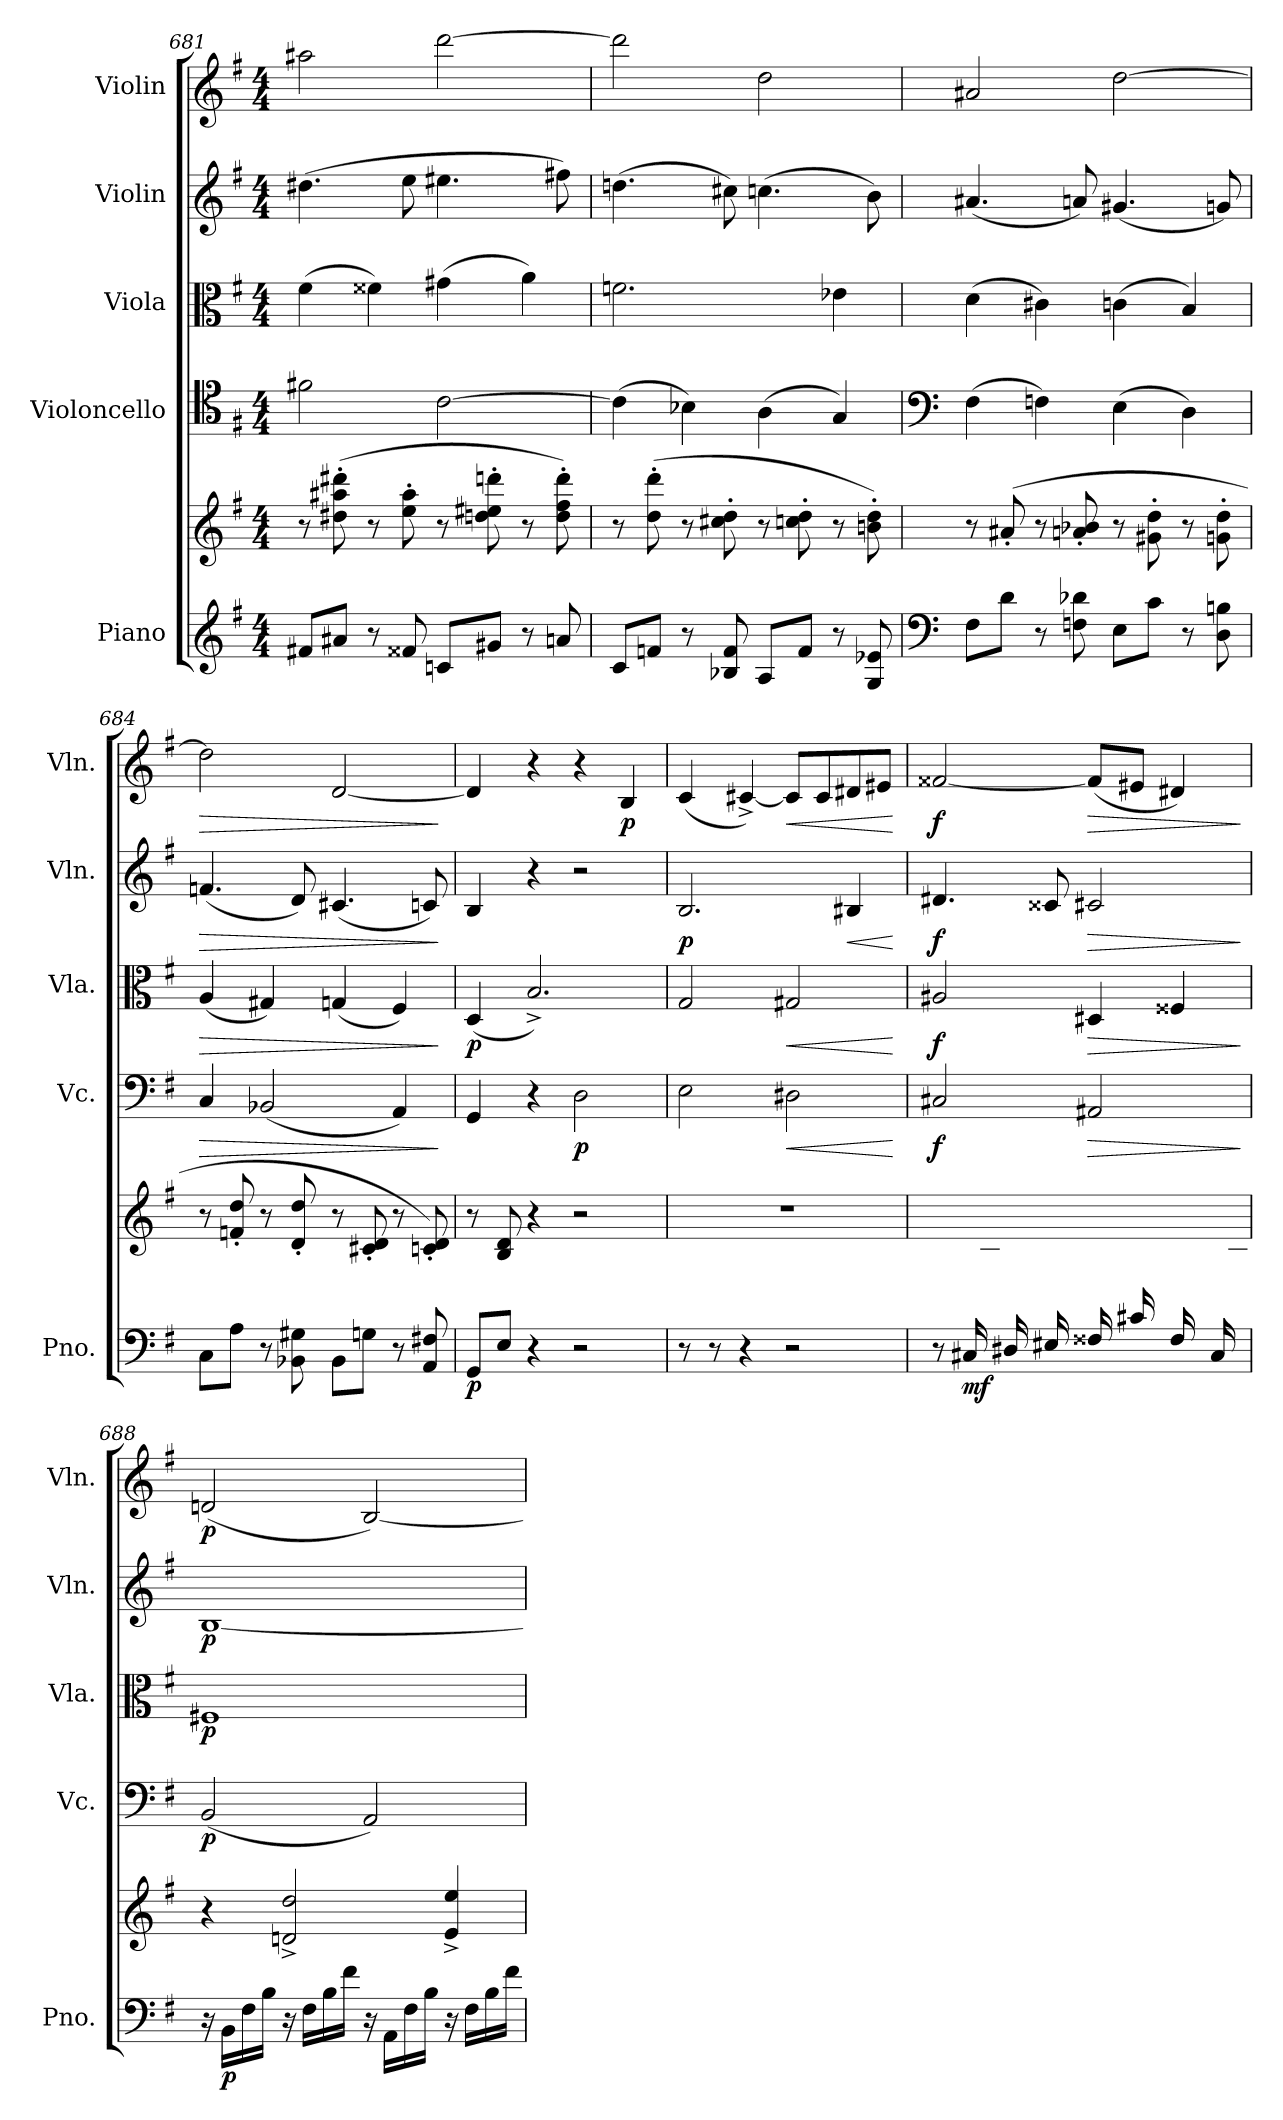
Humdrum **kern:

**kern	**kern	**dynam	**kern	**dynam	**kern	**dynam	**kern	**dynam	**kern	**dynam
*part5	*part5	*part5	*part4	*part4	*part3	*part3	*part2	*part2	*part1	*part1
*staff6	*staff5	*staff5/6	*staff4	*staff4	*staff3	*staff3	*staff2	*staff2	*staff1	*staff1
*I"Piano	*	*	*I"Violoncello	*	*I"Viola	*	*I"Violin	*	*I"Violin	*
*I'Pno.	*	*	*I'Vc.	*	*I'Vla.	*	*I'Vln.	*	*I'Vln.	*
!!LO:PB:g=z
*clefG2	*clefG2	*	*clefC4	*	*clefC3	*	*clefG2	*	*clefG2	*
*k[f#]	*k[f#]	*	*k[f#]	*	*k[f#]	*	*k[f#]	*	*k[f#]	*
*M4/4	*M4/4	*	*M4/4	*	*M4/4	*	*M4/4	*	*M4/4	*
=681	=681	=681	=681	=681	=681	=681	=681	=681	=681	=681
8f#X/L	8r	.	2f#X\	.	(4f#\	.	(4.dd#X\	.	2aa#X\	.
8a#X/J	(8dd#X\' 8aa#X\' 8ddd#X\'	.	.	.	.	.	.	.	.	.
8r	8r	.	.	.	4f##X\)	.	.	.	.	.
8f##X/	8ee\' 8aa#\'	.	.	.	.	.	8ee\	.	.	.
8cn/L	8r	.	[2c\	.	(4g#X\	.	4.ee#X\	.	[2ddd\	.
8g#X/J	8ddn\' 8ee#X\' 8dddn\'	.	.	.	.	.	.	.	.	.
8r	8r	.	.	.	4a\)	.	.	.	.	.
8an/	8dd\' 8ff#\' 8ddd\')	.	.	.	.	.	8ff#X\)	.	.	.
=682	=682	=682	=682	=682	=682	=682	=682	=682	=682	=682
8c/L	8r	.	(4c\]	.	2.fn\	.	(4.ddn\	.	2ddd\]	.
8fn/J	(8dd\' 8ddd\'	.	.	.	.	.	.	.	.	.
8r	8r	.	4B-X\)	.	.	.	.	.	.	.
8B-X/ 8f/	8cc#X\' 8dd\'	.	.	.	.	.	8cc#X\)	.	.	.
8A/L	8r	.	(4A\	.	.	.	(4.ccn\	.	2dd\	.
8f/J	8ccn\' 8dd\'	.	.	.	.	.	.	.	.	.
8r	8r	.	4G/)	.	4e-X\	.	.	.	.	.
8G/ 8e-X/	8bn\' 8dd\')	.	.	.	.	.	8b\)	.	.	.
!!LO:LB:g=z
=683	=683	=683	=683	=683	=683	=683	=683	=683	=683	=683
*clefF4	*	*	*clefF4	*	*	*	*	*	*	*
8F#\L	8r	.	(4F#\	.	(4d\	.	(4.a#X/	.	2a#X/	.
8d\J	(8a#X'/	.	.	.	.	.	.	.	.	.
8r	8r	.	4Fn\)	.	4c#X\)	.	.	.	.	.
8Fn\ 8d-X\	8an/' 8b-X/'	.	.	.	.	.	8an/)	.	.	.
8E\L	8r	.	(4E\	.	(4cn\	.	(4.g#X/	.	[2dd\	.
8c\J	8g#X\' 8dd\'	.	.	.	.	.	.	.	.	.
8r	8r	.	4D\)	.	4B/)	.	.	.	.	.
8D\ 8Bn\	8gn\' 8dd\'	.	.	.	.	.	8gn/)	.	.	.
=684	=684	=684	=684	=684	=684	=684	=684	=684	=684	=684
!	!	!	!	!LO:HP:b	!	!LO:HP:b	!	!LO:HP:b	!	!LO:HP:b
8C\L	8r	.	4C/	>	(4A/	>	(4.fn/	>	2dd\]	>
8A\J	8fn/' 8dd/'	.	.	.	.	.	.	.	.	.
8r	8r	.	(2BB-X/	.	4G#X/)	.	.	.	.	.
8BB-X\ 8G#X\	8d/' 8dd/'	.	.	.	.	.	8d/)	.	.	.
8BB-\L	8r	.	.	.	(4Gn/	.	(4.c#X/	.	[2d/	.
8Gn\J	8c#X/' 8d/'	.	.	.	.	.	.	.	.	.
8r	8r	.	4AA/)	.	4F#/)	.	.	.	.	.
8AA/ 8F#X/	8cn/' 8d/')	.	.	.	.	.	8cn/)	.	.	.
.	.	.	.	]	.	]	.	]	.	]
=685	=685	=685	=685	=685	=685	=685	=685	=685	=685	=685
!	!	!LO:DY:b=2	!	!	!	!LO:DY:b	!	!	!	!
8GG/L	8r	p	4GG/	.	(4D/	p	4B/	.	4d/]	.
8E/J	8B/ 8d/	.	.	.	.	.	.	.	.	.
4r	4r	.	4r	.	2.B^/)	.	4r	.	4r	.
!	!	!	!	!LO:DY:b	!	!	!	!	!	!
2r	2r	.	2D\	p	.	.	2r	.	4r	.
!	!	!	!	!	!	!	!	!	!	!LO:DY:b
.	.	.	.	.	.	.	.	.	4B/	p
!!LO:PB:g=z
=686	=686	=686	=686	=686	=686	=686	=686	=686	=686	=686
!	!	!	!	!	!	!	!	!LO:DY:b	!	!
8r	1r	.	2E\	.	2G/	.	2.B/	p	(4c/	.
8r	.	.	.	.	.	.	.	.	.	.
4r	.	.	.	.	.	.	.	.	[4c#X^/)	.
!	!	!	!	!LO:HP:b	!	!LO:HP:b	!	!	!	!LO:HP:b
2r	.	.	2D#X\	<	2G#X/	<	.	.	8c#/L]	<
.	.	.	.	.	.	.	.	.	8c#/	.
!	!	!	!	!	!	!	!	!LO:HP:b	!	!
.	.	.	.	.	.	.	4B#X/	<	8d#X/	.
.	.	.	.	.	.	.	.	.	8e#X/J	.
.	.	.	.	[	.	[	.	[	.	[
=687	=687	=687	=687	=687	=687	=687	=687	=687	=687	=687
*	*^	*	*	*	*	*	*	*	*	*
!	!	!	!	!	!LO:DY:b	!	!LO:DY:b	!	!LO:DY:b	!	!LO:DY:b
8r	1ryy	8.ryy	.	2C#X/	f	2A#X/	f	4.d#X/	f	[2f##X/	f
!	!	!	!LO:DY:b=2	!	!	!	!	!	!	!	!
16C#X/LL	.	.	mf	.	.	.	.	.	.	.	.
16ryy	.	16c#X\JJ	.	.	.	.	.	.	.	.	.
16D#X/LL	.	16ryy	.	.	.	.	.	.	.	.	.
16ryy	.	16d#X\	.	.	.	.	.	.	.	.	.
16E#X/	.	16ryy	.	.	.	.	.	8c##X/	.	.	.
16ryy	.	16e#X\JJ	.	.	.	.	.	.	.	.	.
!	!	!	!	!	!LO:HP:b	!	!LO:HP:b	!	!LO:HP:b	!	!LO:HP:b
16F##X/LL	.	16ryy	.	2AA#X/	>	4D#X/	>	2c#X/	>	(8f##/L]	>
16ryy	.	16f##X\	.	.	.	.	.	.	.	.	.
16c#X/	.	16ryy	.	.	.	.	.	.	.	8e#X/J	.
16ryy	.	16cc#X\JJ	.	.	.	.	.	.	.	.	.
16F##/LL	.	16ryy	.	.	.	4F##X/	.	.	.	4d#X/)	.
16ryy	.	16f##\	.	.	.	.	.	.	.	.	.
16C#/	.	16ryy	.	.	.	.	.	.	.	.	.
16ryy	.	16c#\JJ	.	.	.	.	.	.	.	.	.
*	*v	*v	*	*	*	*	*	*	*	*	*
.	.	.	.	]	.	]	.	]	.	]
!!LO:LB:g=z
=688	=688	=688	=688	=688	=688	=688	=688	=688	=688	=688
!	!	!	!	!LO:DY:b	!	!LO:DY:b	!	!LO:DY:b	!	!LO:DY:b
16r	4r	.	(2BB/	p	1F#X	p	[1B	p	(2dn/	p
!	!	!LO:DY:b=2	!	!	!	!	!	!	!	!
16BB\LL	.	p	.	.	.	.	.	.	.	.
16F#\	.	.	.	.	.	.	.	.	.	.
16B\JJ	.	.	.	.	.	.	.	.	.	.
16r	2dn/^ 2dd/^	.	.	.	.	.	.	.	.	.
16F#\LL	.	.	.	.	.	.	.	.	.	.
16B\	.	.	.	.	.	.	.	.	.	.
16f#\JJ	.	.	.	.	.	.	.	.	.	.
16r	.	.	2AA/)	.	.	.	.	.	[2B/)	.
16AA\LL	.	.	.	.	.	.	.	.	.	.
16F#\	.	.	.	.	.	.	.	.	.	.
16B\JJ	.	.	.	.	.	.	.	.	.	.
16r	4e/^ 4ee/^	.	.	.	.	.	.	.	.	.
16F#\LL	.	.	.	.	.	.	.	.	.	.
16B\	.	.	.	.	.	.	.	.	.	.
16f#\JJ	.	.	.	.	.	.	.	.	.	.
=	=	=	=	=	=	=	=	=	=	=
*-	*-	*-	*-	*-	*-	*-	*-	*-	*-	*-
